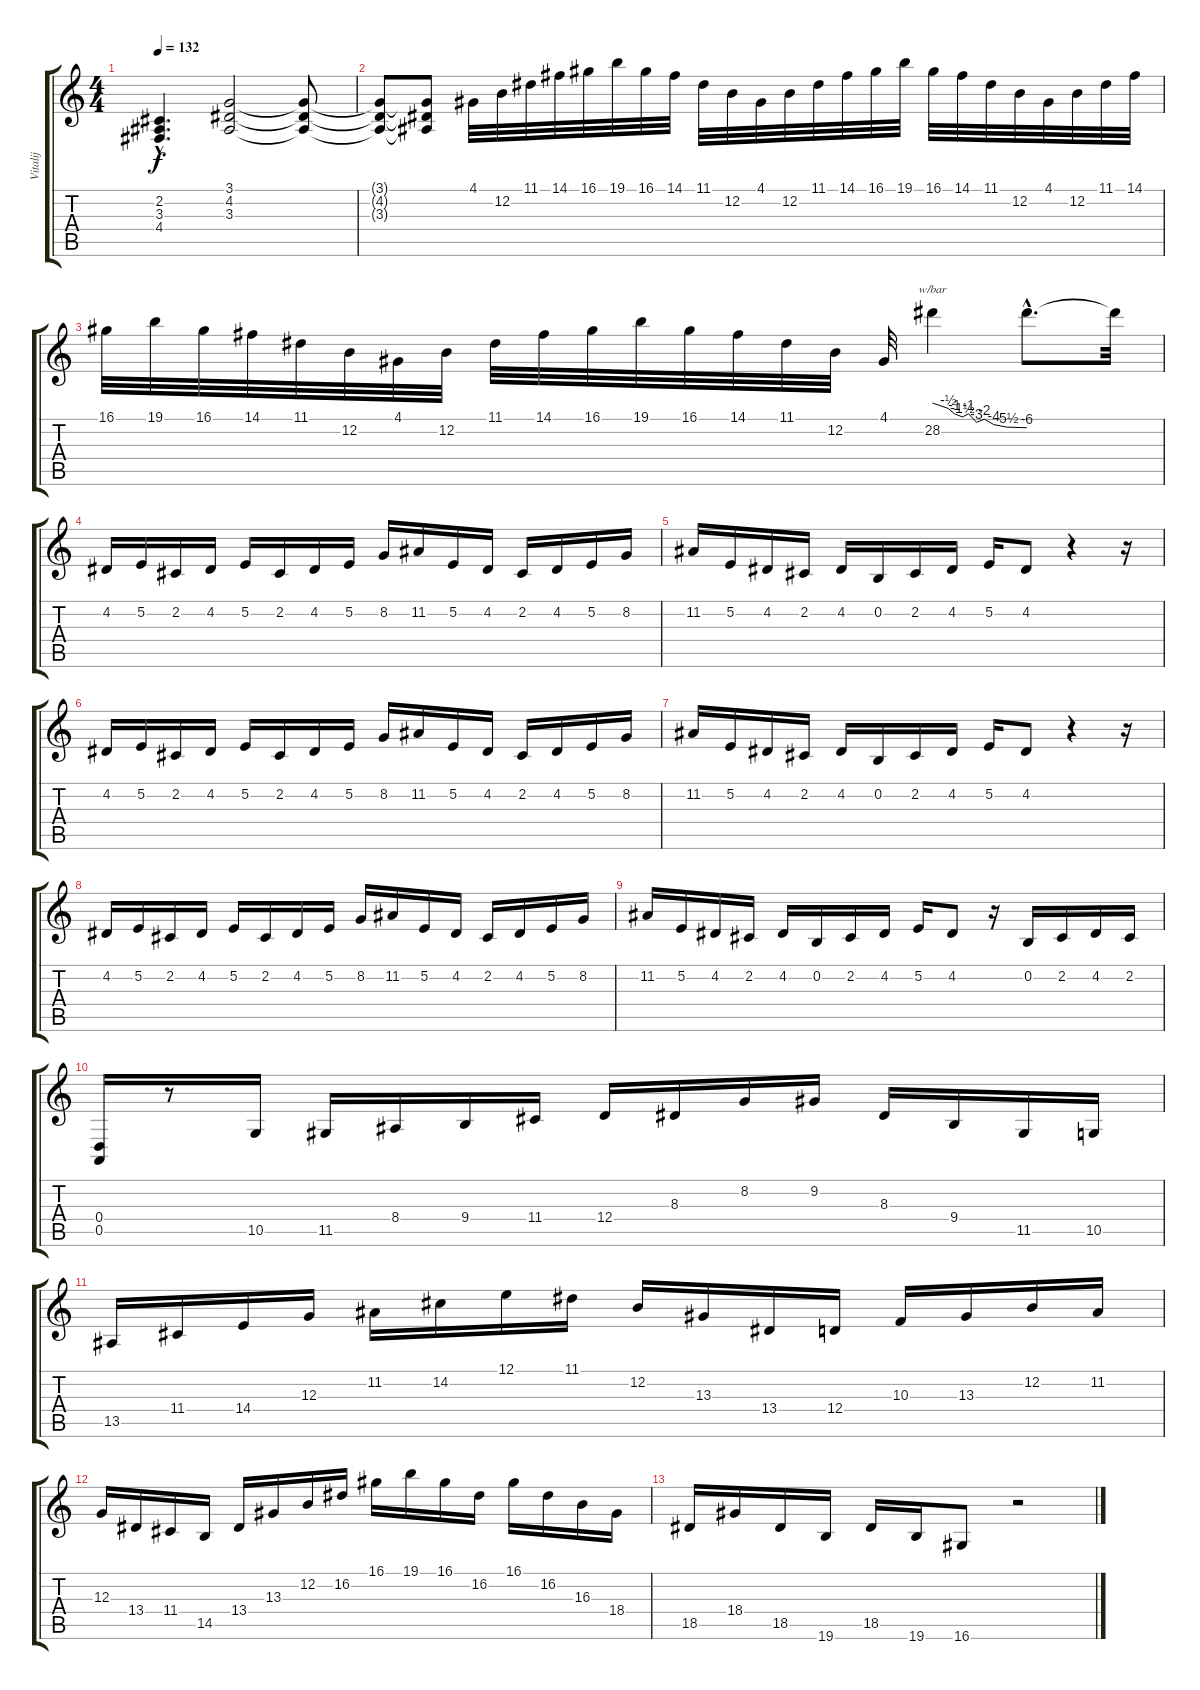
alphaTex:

\track ("Vitalij" "Vitalij") {instrument drawbarorgan}
\staff {score tabs}
\tuning (E4 B3 G3 D3 A2 E2) {hide}
\ts (4 4)
\tempo 132
\clef g2
\ks c
(2.2{hac t} 3.3{hac t} 4.4{hac t}).4{d dy f} (3.1 4.2 3.3).2 (3.1{t} 4.2{t} 3.3{t}).8 |
(3.1{t} 4.2{t} 3.3{t}).8 (3.1{t} 4.2{t} 3.3{t}).8 4.1.32 12.2.32 11.1.32 14.1.32 16.1.32 19.1.32 16.1.32 14.1.32 11.1.32 12.2.32 4.1.32 12.2.32 11.1.32 14.1.32 16.1.32 19.1.32 16.1.32 14.1.32 11.1.32 12.2.32 4.1.32 12.2.32 11.1.32 14.1.32 |
16.1.32 19.1.32 16.1.32 14.1.32 11.1.32 12.2.32 4.1.32 12.2.32 11.1.32 14.1.32 16.1.32 19.1.32 16.1.32 14.1.32 11.1.32 12.2.32 4.1.32 28.2.4{tbe (custom default 0 0 10 -2 14 -4 19 -6 23 -4 28 -12 33 -8 39 -16 47 -22 60 -24)} 28.2{hac t}.8{d} 28.2{t}.32 |
4.2.16 5.2.16 2.2.16 4.2.16 5.2.16 2.2.16 4.2.16 5.2.16 8.2.16 11.2.16 5.2.16 4.2.16 2.2.16 4.2.16 5.2.16 8.2.16 |
11.2.16 5.2.16 4.2.16 2.2.16 4.2.16 0.2.16 2.2.16 4.2.16 5.2.16 4.2.8 r.4 r.16 |
4.2.16 5.2.16 2.2.16 4.2.16 5.2.16 2.2.16 4.2.16 5.2.16 8.2.16 11.2.16 5.2.16 4.2.16 2.2.16 4.2.16 5.2.16 8.2.16 |
11.2.16 5.2.16 4.2.16 2.2.16 4.2.16 0.2.16 2.2.16 4.2.16 5.2.16 4.2.8 r.4 r.16 |
4.2.16 5.2.16 2.2.16 4.2.16 5.2.16 2.2.16 4.2.16 5.2.16 8.2.16 11.2.16 5.2.16 4.2.16 2.2.16 4.2.16 5.2.16 8.2.16 |
11.2.16 5.2.16 4.2.16 2.2.16 4.2.16 0.2.16 2.2.16 4.2.16 5.2.16 4.2.8 r.16 0.2.16 2.2.16 4.2.16 2.2.16 |
(0.4 0.5).16 r.8 10.5.16{volume 13 instrument stringensemble1} 11.5.16 8.4.16 9.4.16 11.4.16 12.4.16 8.3.16 8.2.16 9.2.16 8.3.16 9.4.16 11.5.16 10.5.16 |
13.5.16 11.4.16 14.4.16 12.3.16 11.2.16 14.2.16 12.1.16 11.1.16 12.2.16 13.3.16 13.4.16 12.4.16 10.3.16 13.3.16 12.2.16 11.2.16 |
12.3.16 13.4.16 11.4.16 14.5.16 13.4.16 13.3.16 12.2.16 16.2.16 16.1.16 19.1.16 16.1.16 16.2.16 16.1.16 16.2.16 16.3.16 18.4.16 |
18.5.16 18.4.16 18.5.16 19.6.16 18.5.16 19.6.16 16.6.8 r.2
